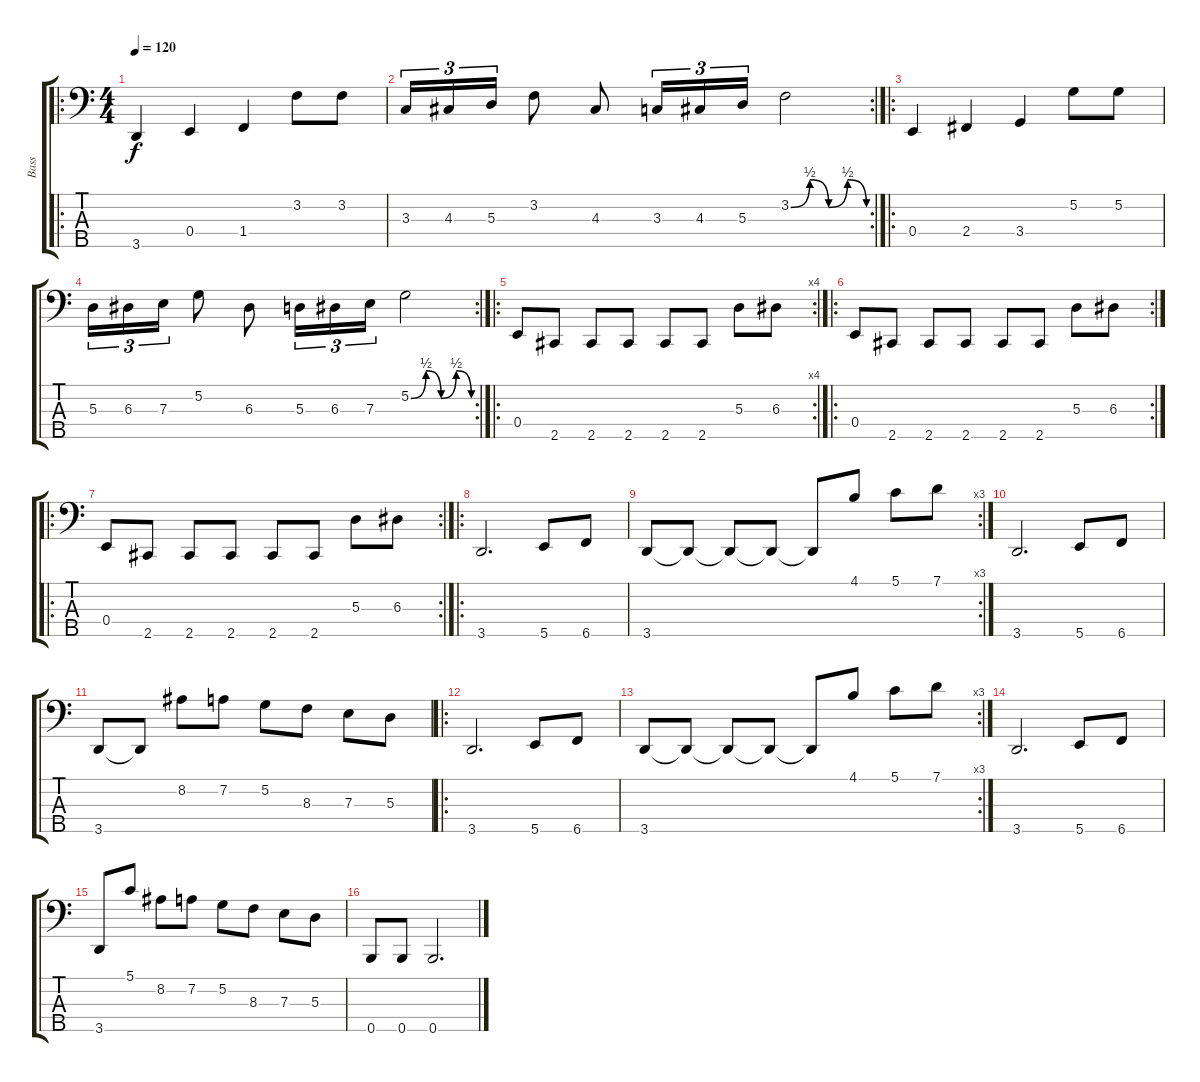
\track ("Bass" "Bass") {instrument electricbassfinger}
\staff {score tabs}
\tuning (G2 D2 A1 E1 B0) {hide}
\ro
\ts (4 4)
\tempo 120
\clef f4
\ks c
3.5.4{dy f} 0.4.4 1.4.4 3.2.8 3.2.8 |
\rc 2
3.3.16{tu (3 2)} 4.3.16{tu (3 2)} 5.3.16{tu (3 2)} 3.2.8 4.3.8 3.3.16{tu (3 2)} 4.3.16{tu (3 2)} 5.3.16{tu (3 2)} 3.2{be (custom 0 0 15 2 30 0 45 2 60 0)}.2 |
\ro
0.4.4 2.4.4 3.4.4 5.2.8 5.2.8 |
\rc 2
5.3.16{tu (3 2)} 6.3.16{tu (3 2)} 7.3.16{tu (3 2)} 5.2.8 6.3.8 5.3.16{tu (3 2)} 6.3.16{tu (3 2)} 7.3.16{tu (3 2)} 5.2{be (custom 0 0 15 2 30 0 45 2 60 0)}.2 |
\ro
\rc 4
0.4.8 2.5.8 2.5.8 2.5.8 2.5.8 2.5.8 5.3.8 6.3.8 |
\ro
\rc 2
0.4.8 2.5.8 2.5.8 2.5.8 2.5.8 2.5.8 5.3.8 6.3.8 |
\ro
\rc 2
0.4.8 2.5.8 2.5.8 2.5.8 2.5.8 2.5.8 5.3.8 6.3.8 |
\ro
3.5.2{d} 5.5.8 6.5.8 |
\rc 3
3.5.8 3.5{t}.8 3.5{t}.8 3.5{t}.8 3.5{t}.8 4.1.8 5.1.8 7.1.8 |
3.5.2{d} 5.5.8 6.5.8 |
3.5.8 3.5{t}.8 8.2.8 7.2.8 5.2.8 8.3.8 7.3.8 5.3.8 |
\ro
3.5.2{d} 5.5.8 6.5.8 |
\rc 3
3.5.8 3.5{t}.8 3.5{t}.8 3.5{t}.8 3.5{t}.8 4.1.8 5.1.8 7.1.8 |
3.5.2{d} 5.5.8 6.5.8 |
3.5.8 5.1.8 8.2.8 7.2.8 5.2.8 8.3.8 7.3.8 5.3.8 |
0.5.8 0.5.8 0.5.2{d}
